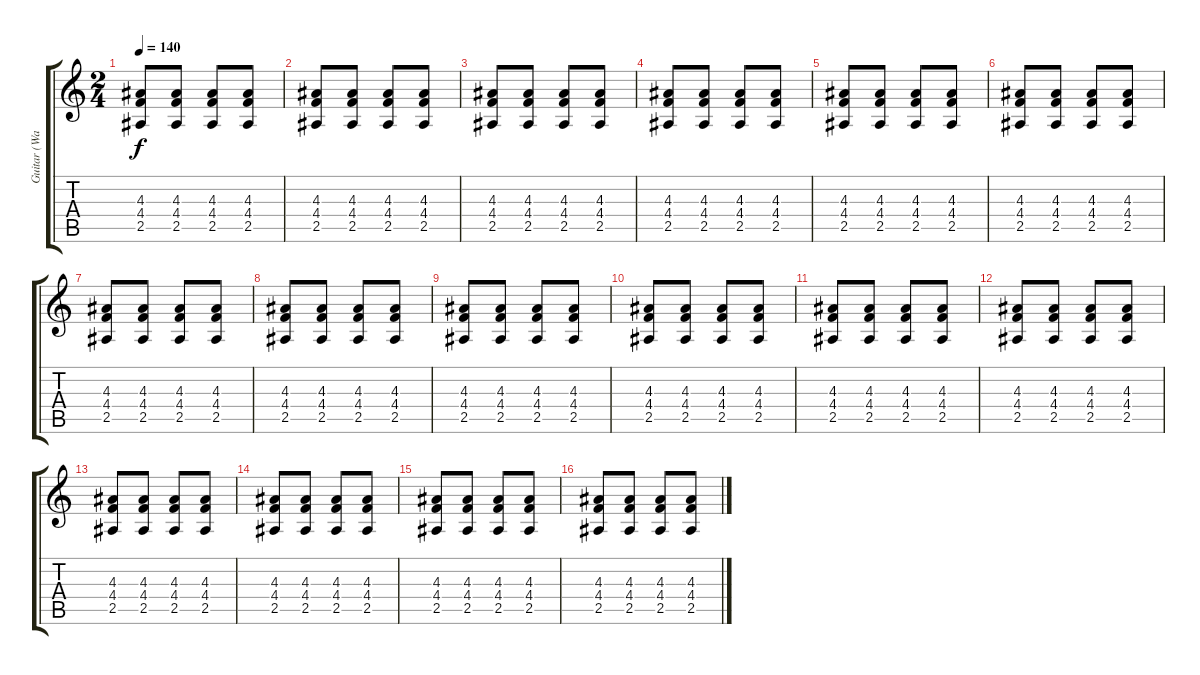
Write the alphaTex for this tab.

\track ("Guitar (Wade McNeil)" "Guitar (Wa") {instrument distortionguitar}
\staff {score tabs}
\tuning (Eb4 Bb3 Gb3 Db3 Ab2 Eb2) {hide}
\ts (2 4)
\tempo 140
\clef g2
\ks c
(4.3 4.4 2.5).8{dy f} (4.3 4.4 2.5).8 (4.3 4.4 2.5).8 (4.3 4.4 2.5).8 |
(4.3 4.4 2.5).8 (4.3 4.4 2.5).8 (4.3 4.4 2.5).8 (4.3 4.4 2.5).8 |
(4.3 4.4 2.5).8 (4.3 4.4 2.5).8 (4.3 4.4 2.5).8 (4.3 4.4 2.5).8 |
(4.3 4.4 2.5).8 (4.3 4.4 2.5).8 (4.3 4.4 2.5).8 (4.3 4.4 2.5).8 |
(4.3 4.4 2.5).8 (4.3 4.4 2.5).8 (4.3 4.4 2.5).8 (4.3 4.4 2.5).8 |
(4.3 4.4 2.5).8 (4.3 4.4 2.5).8 (4.3 4.4 2.5).8 (4.3 4.4 2.5).8 |
(4.3 4.4 2.5).8 (4.3 4.4 2.5).8 (4.3 4.4 2.5).8 (4.3 4.4 2.5).8 |
(4.3 4.4 2.5).8 (4.3 4.4 2.5).8 (4.3 4.4 2.5).8 (4.3 4.4 2.5).8 |
(4.3 4.4 2.5).8 (4.3 4.4 2.5).8 (4.3 4.4 2.5).8 (4.3 4.4 2.5).8 |
(4.3 4.4 2.5).8 (4.3 4.4 2.5).8 (4.3 4.4 2.5).8 (4.3 4.4 2.5).8 |
(4.3 4.4 2.5).8 (4.3 4.4 2.5).8 (4.3 4.4 2.5).8 (4.3 4.4 2.5).8 |
(4.3 4.4 2.5).8 (4.3 4.4 2.5).8 (4.3 4.4 2.5).8 (4.3 4.4 2.5).8 |
(4.3 4.4 2.5).8 (4.3 4.4 2.5).8 (4.3 4.4 2.5).8 (4.3 4.4 2.5).8 |
(4.3 4.4 2.5).8 (4.3 4.4 2.5).8 (4.3 4.4 2.5).8 (4.3 4.4 2.5).8 |
(4.3 4.4 2.5).8 (4.3 4.4 2.5).8 (4.3 4.4 2.5).8 (4.3 4.4 2.5).8 |
(4.3 4.4 2.5).8 (4.3 4.4 2.5).8 (4.3 4.4 2.5).8 (4.3 4.4 2.5).8
